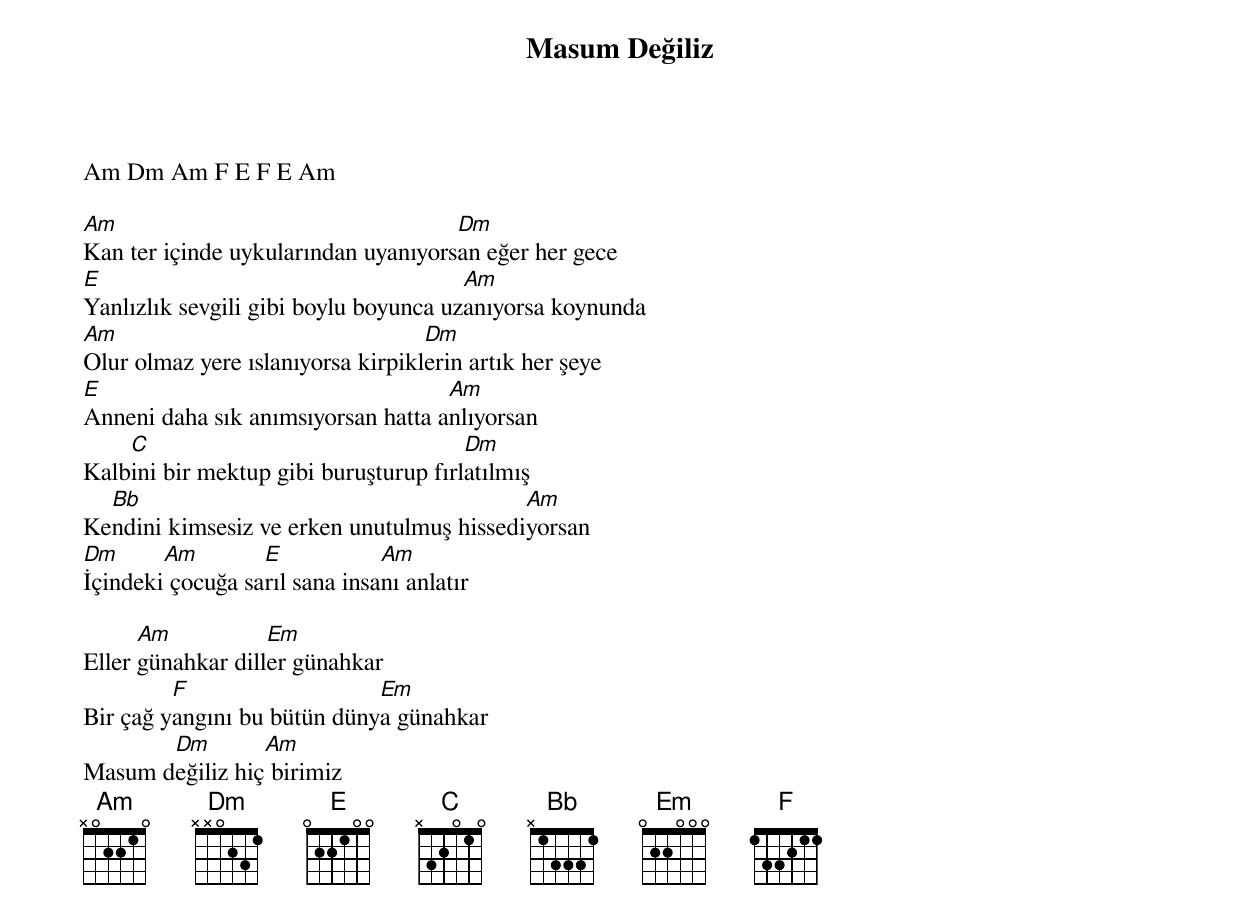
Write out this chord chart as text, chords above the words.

{title: Masum Değiliz}
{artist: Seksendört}

Am Dm Am F E F E Am

Am                                   Dm
Kan ter içinde uykularından uyanıyorsan eğer her gece
E                                      Am
Yanlızlık sevgili gibi boylu boyunca uzanıyorsa koynunda
Am                                 Dm
Olur olmaz yere ıslanıyorsa kirpiklerin artık her şeye
E                                   Am
Anneni daha sık anımsıyorsan hatta anlıyorsan
    C                                  Dm
Kalbini bir mektup gibi buruşturup fırlatılmış
  Bb                                       Am
Kendini kimsesiz ve erken unutulmuş hissediyorsan
Dm      Am        E            Am
İçindeki çocuğa sarıl sana insanı anlatır

      Am           Em
Eller günahkar diller günahkar
         F                   Em
Bir çağ yangını bu bütün dünya günahkar
       Dm        Am
Masum değiliz hiç birimiz
